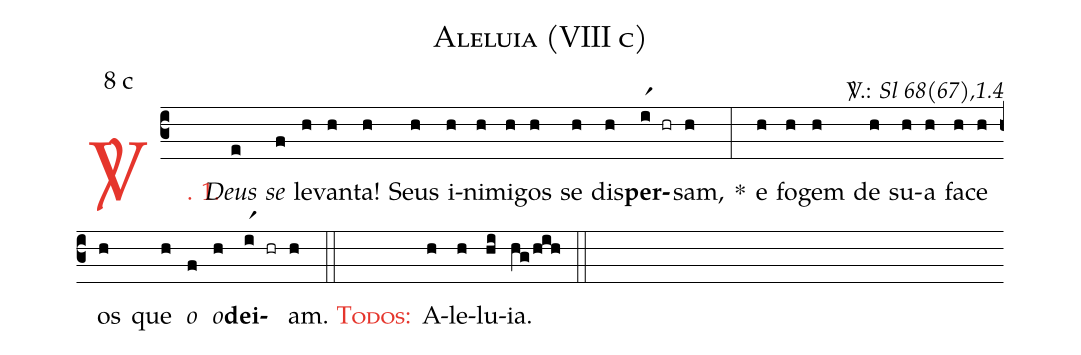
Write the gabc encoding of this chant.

name: Aleluia (VIII c);
commentary: {\normalfont\Vbar.:} Sl 68(67),1.4;
mode: 8;
mode-differentia: c;
%%
(c3)

<c><sp>V/</sp>. 1.</c>() <i>Deus</i>(e) <i>se</i>(f) le(h)van(h)ta!(h) Seus(h) i(h)ni(h)mi(h)gos(h) se(h) dis(h)<b>per</b>(ir1 hr)sam,(h) *(:) e(h) fo(h)gem(h) de(h) su(h)a(h) fa(h)ce(h) os(h) que(h) <i>o</i>(f) <i>o</i>(h)<b>dei</b>(ir1 hr)am.(h)

(::)

<nlba><c><sc>Todos</sc>:</c>() A</nlba>(h)le(h)lu(hi)ia.(hg/hih)

(::)
